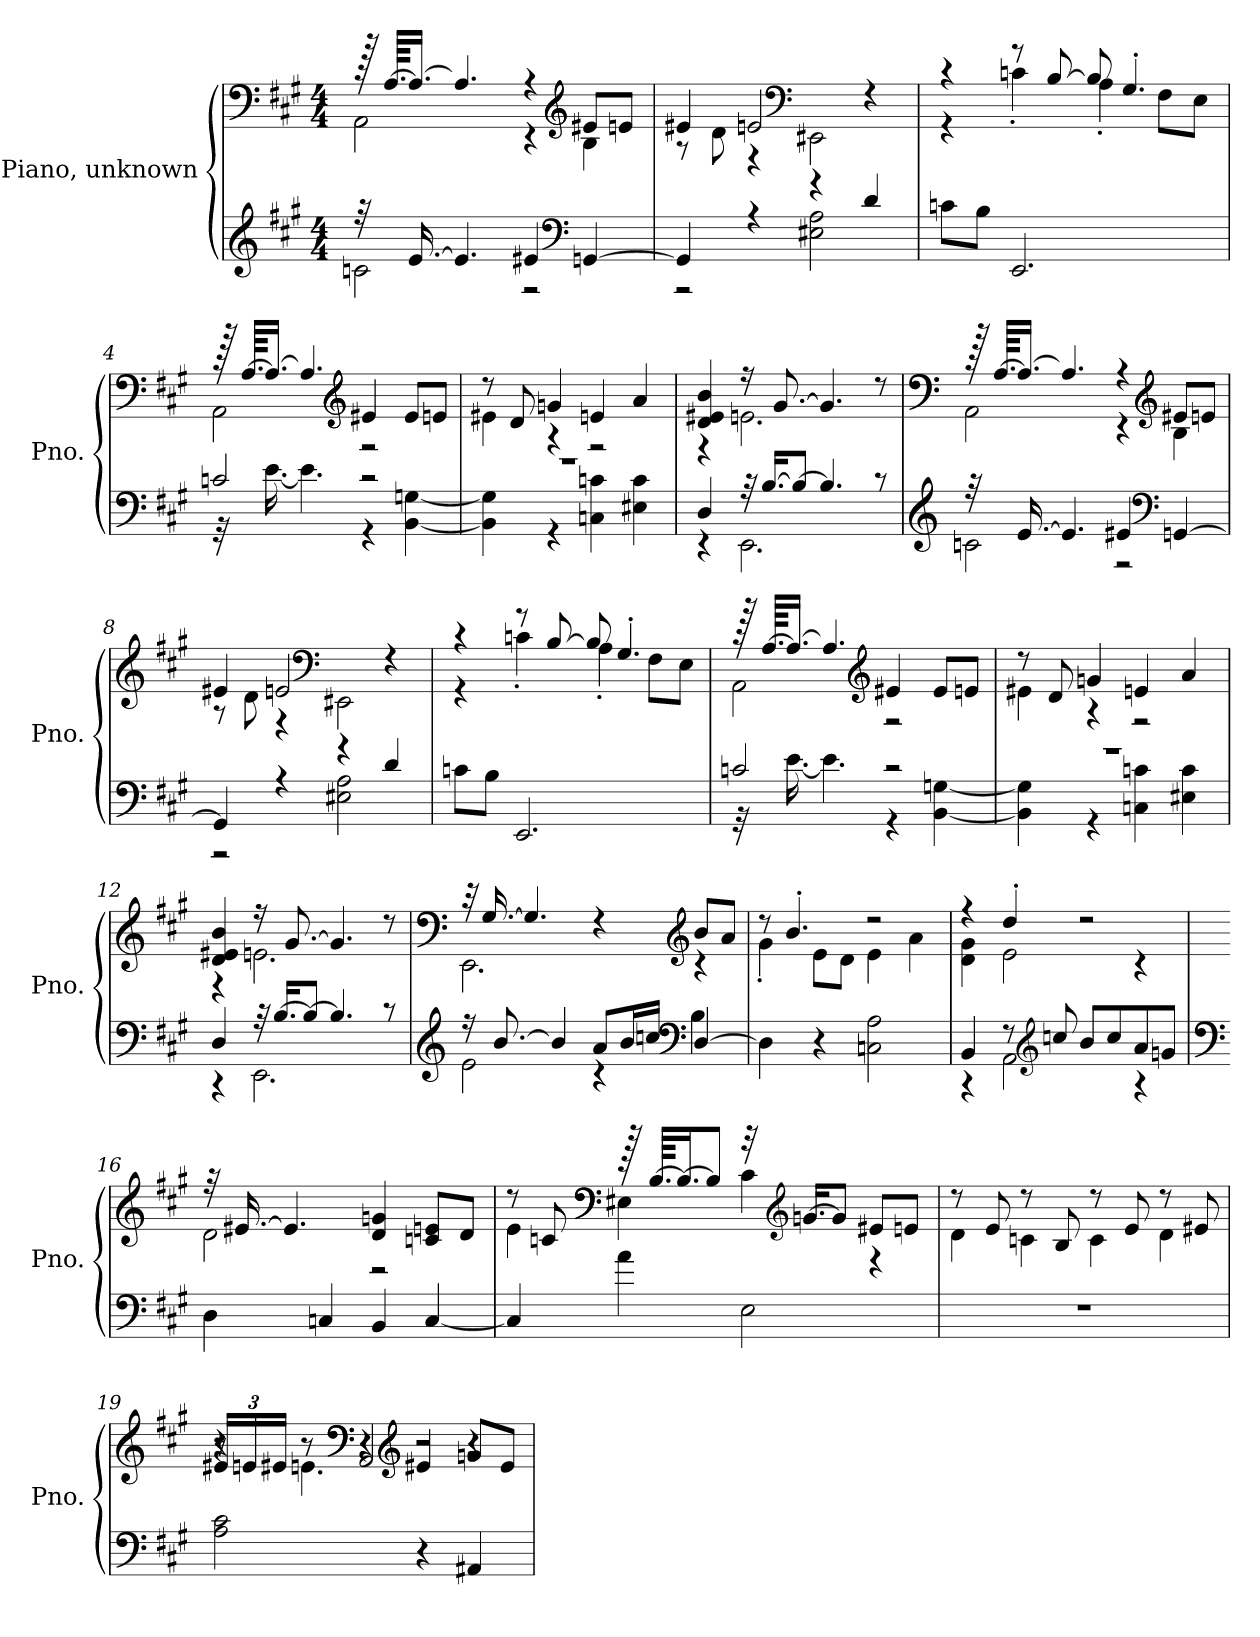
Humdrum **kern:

**kern	**kern
*part1	*part1
*staff2	*staff1
*I"Piano, unknown	*
*I'Pno.	*
*clefG2	*clefF4
*k[f#c#g#]	*k[f#c#g#]
*M4/4	*M4/4
*MM120	*MM120
=1	=1
*^	*^
32r	2cn\	128r	2AA\
.	.	[64.A/KKLL	.
[16.e/	.	16.A/JJ_	.
4.e/]	.	4.A/]	.
4e#X/	2r	4r	4r
*clefF4	*	*clefG2	*
[4GGn/	.	8e#X/L	4B\
.	.	8en/J	.
=2	=2	=2	=2
4GG/]	2r	4e#X/	8r
.	.	.	8d\
4r	.	2en/	4r
*	*	*clefF4	*
4r	2E#X\ 2A\	.	2EE#X\
4d/	.	4r	.
*v	*v	*	*
=3	=3	=3
8cn\L	4r	4r
8B\J	.	.
2.EE/	8r	4cn'\
.	[8B/	.
.	8B/]	4A'\
.	4.G#'/	.
.	.	8F#\L
.	.	8E\J
!!LO:LB:g=z	!!
=4	=4	=4
*^	*	*
2cn/	32r	128r	2AA\
.	.	[64.A/KKLL	.
.	[16.e\	16.A/JJ_	.
.	4.e\]	4.A/]	.
*	*	*clefG2	*
2r	4r	4e#X/	2r
.	[4BB\ [4Gn\	8e#/L	.
.	.	8en/J	.
=5	=5	=5	=5
1r	4BB\] 4G\]	8r	4e#X\
.	.	8d/	.
.	4r	4gn/	4r
.	4Cn\ 4cn\	4en/	2r
.	4E#X\ 4c\	4a/	.
=6	=6	=6	=6
4D/	4r	4d/ 4e#X/ 4b/	4r
32r	2.EE\	16r	2.en\
[16.B/KL	.	.	.
.	.	[8.g#/	.
8B/J_	.	.	.
4.B/]	.	4.g#/]	.
8r	.	8r	.
!!LO:LB:g=z	!!
=7	=7	=7	=7
*clefG2	*	*clefF4	*
32r	2cn\	128r	2AA\
.	.	[64.A/KKLL	.
[16.e/	.	16.A/JJ_	.
4.e/]	.	4.A/]	.
4e#X/	2r	4r	4r
*clefF4	*	*clefG2	*
[4GGn/	.	8e#X/L	4B\
.	.	8en/J	.
=8	=8	=8	=8
4GG/]	2r	4e#X/	8r
.	.	.	8d\
4r	.	2en/	4r
*	*	*clefF4	*
4r	2E#X\ 2A\	.	2EE#X\
4d/	.	4r	.
*v	*v	*	*
=9	=9	=9
8cn\L	4r	4r
8B\J	.	.
2.EE/	8r	4cn'\
.	[8B/	.
.	8B/]	4A'\
.	4.G#'/	.
.	.	8F#\L
.	.	8E\J
!!LO:LB:g=z	!!
=10	=10	=10
*^	*	*
2cn/	32r	128r	2AA\
.	.	[64.A/KKLL	.
.	[16.e\	16.A/JJ_	.
.	4.e\]	4.A/]	.
*	*	*clefG2	*
2r	4r	4e#X/	2r
.	[4BB\ [4Gn\	8e#/L	.
.	.	8en/J	.
=11	=11	=11	=11
1r	4BB\] 4G\]	8r	4e#X\
.	.	8d/	.
.	4r	4gn/	4r
.	4Cn\ 4cn\	4en/	2r
.	4E#X\ 4c\	4a/	.
=12	=12	=12	=12
4D/	4r	4d/ 4e#X/ 4b/	4r
32r	2.EE\	16r	2.en\
[16.B/KL	.	.	.
.	.	[8.g#/	.
8B/J_	.	.	.
4.B/]	.	4.g#/]	.
8r	.	8r	.
!!LO:LB:g=z	!!
=13	=13	=13	=13
*clefG2	*	*clefF4	*
16r	2e\	32r	2.EE\
.	.	[16.G#/	.
[8.b/	.	.	.
.	.	4.G#/]	.
4b/]	.	.	.
8a/L	4r	4r	.
16b/L	.	.	.
16ccn/JJ	.	.	.
*clefF4	*	*clefG2	*
[4D/	4B\	8b/L	4r
.	.	8a/J	.
*v	*v	*	*
=14	=14	=14
4D\]	8r	4g#'\
.	4.b'/	.
4r	.	8e\L
.	.	8d\J
2Cn\ 2A\	2r	4e\
.	.	4a\
=15	=15	=15
*^	*	*
4BB/	4r	4r	4d\ 4g#\
8r	2AA\	4dd'/	2e\
*clefG2	*	*	*
8ccn/	.	.	.
8b/L	.	2r	.
8cc/	.	.	.
8a/	4r	.	4r
8gn/J	.	.	.
*v	*v	*	*
=16	=16	=16
*clefF4	*	*
4D\	32r	2d\
.	[16.e#X/	.
.	4.e#/]	.
4Cn/	.	.
4BB/	4d/ 4gn/	2r
[4C/	8cn/ 8en/L	.
.	8d/J	.
!!LO:LB:g=z	!!
=17	=17	=17
4C/]	8r	4e\
.	8cn/	.
*	*clefF4	*
4a\	128r	4E#X\
.	[64.B/KKLL	.
.	16.B/J_	.
.	8B/J]	.
2E\	32r	4c\
*	*clefG2	*
.	[16.gn/KL	.
.	8g/J]	.
.	8e#X/L	4r
.	8en/J	.
=18	=18	=18
1r	8r	4d\
.	8e/	.
.	8r	4cn\
.	8B/	.
.	8r	4c\
.	8e/	.
.	8r	4d\
.	8e#X/	.
*	*v	*v
!!LO:PB:g=z
=19	=19
*	*Xbrackettup
*	*^
*	*	*^
2A\ 2c#\	24e#X/LL	8r	4r
.	24en/	.	.
.	24e#X/JJ	.	.
.	8r	4.en\	.
*	*clefF4	*	*
.	4r	.	2AA/
*	*clefG2	*	*
4r	4e#X/	2r	.
4AA#X/	8gn/L	.	4r
.	8e#/J	.	.
*	*v	*v	*v
=	=
*-	*-
